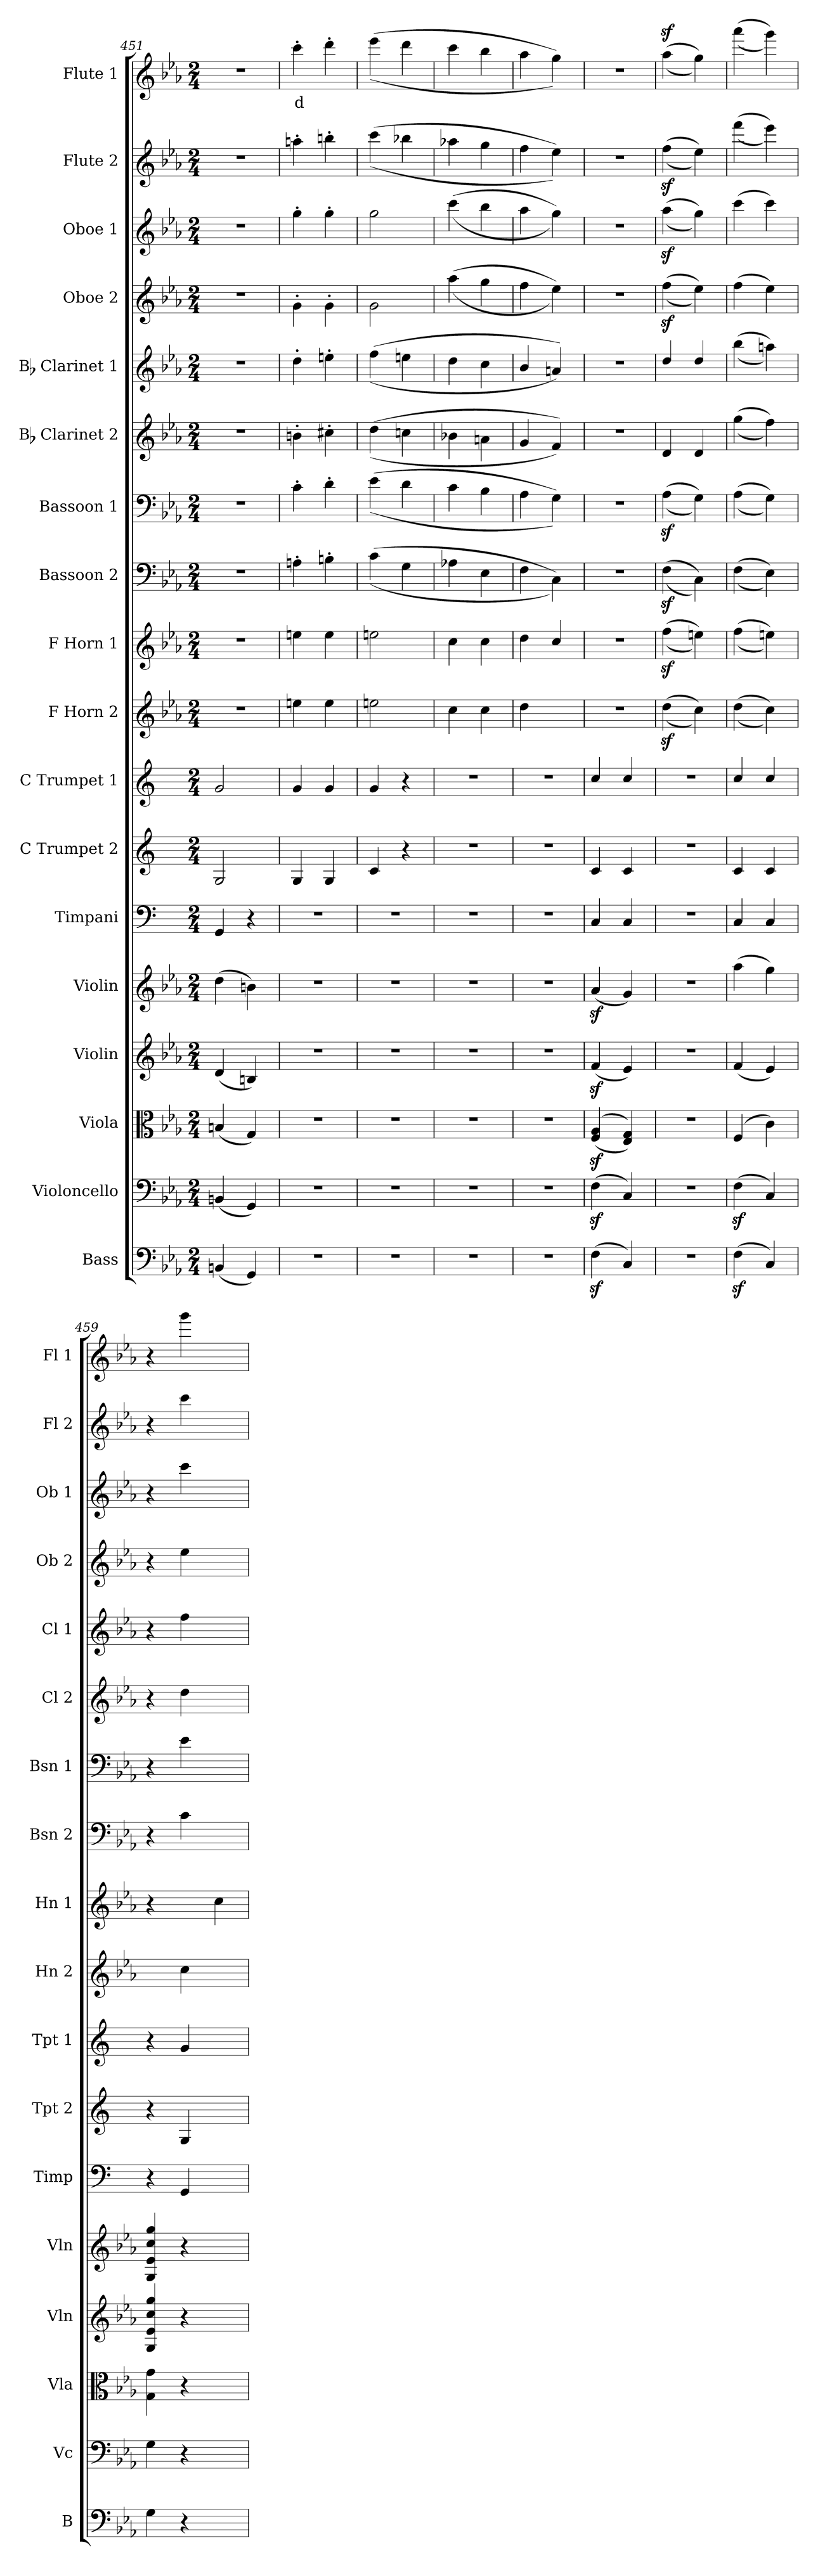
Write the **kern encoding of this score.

**kern	**kern	**kern	**kern	**kern	**kern	**kern	**kern	**kern	**kern	**kern	**kern	**kern	**kern	**kern	**kern	**kern	**kern	**text
*part18	*part17	*part16	*part15	*part14	*part13	*part12	*part11	*part10	*part9	*part8	*part7	*part6	*part5	*part4	*part3	*part2	*part1	*part1
*staff18	*staff17	*staff16	*staff15	*staff14	*staff13	*staff12	*staff11	*staff10	*staff9	*staff8	*staff7	*staff6	*staff5	*staff4	*staff3	*staff2	*staff1	*staff1
*I"Bass	*I"Violoncello	*I"Viola	*I"Violin	*I"Violin	*I"Timpani	*I"C Trumpet 2	*I"C Trumpet 1	*I"F Horn 2	*I"F Horn 1	*I"Bassoon 2	*I"Bassoon 1	*I"Bb Clarinet 2	*I"Bb Clarinet 1	*I"Oboe 2	*I"Oboe 1	*I"Flute 2	*I"Flute 1	*
*I'B	*I'Vc	*I'Vla	*I'Vln	*I'Vln	*I'Timp	*I'Tpt 2	*I'Tpt 1	*I'Hn 2	*I'Hn 1	*I'Bsn 2	*I'Bsn 1	*I'Cl 2	*I'Cl 1	*I'Ob 2	*I'Ob 1	*I'Fl 2	*I'Fl 1	*
*clefF4	*clefF4	*clefC3	*clefG2	*clefG2	*clefF4	*clefG2	*clefG2	*clefG2	*clefG2	*clefF4	*clefF4	*clefG2	*clefG2	*clefG2	*clefG2	*clefG2	*clefG2	*
*ITrd7c12	*	*	*	*	*	*	*	*ITrd4c7	*ITrd4c7	*	*	*ITrd1c2	*ITrd1c2	*	*	*	*	*
*k[b-e-a-]	*k[b-e-a-]	*k[b-e-a-]	*k[b-e-a-]	*k[b-e-a-]	*k[]	*k[]	*k[]	*k[b-e-a-d-]	*k[b-e-a-d-]	*k[b-e-a-]	*k[b-e-a-]	*k[b-e-a-d-g-]	*k[b-e-a-d-g-]	*k[b-e-a-]	*k[b-e-a-]	*k[b-e-a-]	*k[b-e-a-]	*
*M2/4	*M2/4	*M2/4	*M2/4	*M2/4	*M2/4	*M2/4	*M2/4	*M2/4	*M2/4	*M2/4	*M2/4	*M2/4	*M2/4	*M2/4	*M2/4	*M2/4	*M2/4	*
=451	=451	=451	=451	=451	=451	=451	=451	=451	=451	=451	=451	=451	=451	=451	=451	=451	=451	=451
(4BBBn	(4BBn	(4Bn	(4d	(4dd	4GG	2G/	2g/	2r	2r	2r	2r	2r	2r	2r	2r	2r	2r	.
4GGG)	4GG)	4G)	4Bn)	4bn)	4r	.	.	.	.	.	.	.	.	.	.	.	.	.
=452	=452	=452	=452	=452	=452	=452	=452	=452	=452	=452	=452	=452	=452	=452	=452	=452	=452	=452
!	!	!	!	!	!	!	!	!	!	!	!	!	!	!	!	!	!	!LO:LY:b
2r	2r	2r	2r	2r	2r	4G/	4g/	4a	4an	4An'\	4c'\	4an'\	4cc'\	4g'\	4gg'\	4aan'\	4ccc'\	d
.	.	.	.	.	.	4G/	4g/	4a	4a	4Bn'\	4d'\	4bn'\	4ddn'\	4g'\	4gg'\	4bbn'\	4ddd'\	.
=453	=453	=453	=453	=453	=453	=453	=453	=453	=453	=453	=453	=453	=453	=453	=453	=453	=453	=453
2r	2r	2r	2r	2r	2r	4c/	4g/	2a	2an	((4c\	((4e-\	((4cc\	((4ee-\	2g\	2gg\	((4ccc\	((4eee-\	.
.	.	.	.	.	.	4r	4r	.	.	4G\	4d\	4b-X\	4ddn\	.	.	4bb-X\	4ddd\	.
=454	=454	=454	=454	=454	=454	=454	=454	=454	=454	=454	=454	=454	=454	=454	=454	=454	=454	=454
2r	2r	2r	2r	2r	2r	2r	2r	4f	4f	4A-X\	4c\	4a-X\	4cc\	((4aa-\	((4ccc\	4aa-X\	4ccc\	.
.	.	.	.	.	.	.	.	4f	4f	4E-\	4B-\	4gn\	4b-\	4gg\	4bb-\	4gg\	4bb-\	.
=455	=455	=455	=455	=455	=455	=455	=455	=455	=455	=455	=455	=455	=455	=455	=455	=455	=455	=455
2r	2r	2r	2r	2r	2r	2r	2r	4g	4g	4F\	4A-\	4f/	4a-/	4ff\	4aa-\	4ff\	4aa-\	.
.	.	.	.	.	.	.	.	4ryy	4f/	4C\))	4G\))	4e-/))	4gn/))	4ee-\))	4gg\))	4ee-\))	4gg\))	.
=456	=456	=456	=456	=456	=456	=456	=456	=456	=456	=456	=456	=456	=456	=456	=456	=456	=456	=456
(4FFz<	(4Fz<	((4F/z< 4A-/z<	(4fz<	(4a-z<	4C	4c/	4cc/	2r	2r	2r	2r	2r	2r	2r	2r	2r	2r	.
4CC)	4C)	4E-/ 4G/))	4e-)	4g)	4C	4c/	4cc/	.	.	.	.	.	.	.	.	.	.	.
=457	=457	=457	=457	=457	=457	=457	=457	=457	=457	=457	=457	=457	=457	=457	=457	=457	=457	=457
2r	2r	2r	2r	2r	2r	2r	2r	((4gz<\	((4b-z<\	((4Fz<\	((4A-z<\	4c/	4cc/	((4ffz<\	((4aa-z<\	((4ffz<\	((4aa-z<\	.
.	.	.	.	.	.	.	.	4f\))	4an\))	4C\))	4G\))	4c/	4cc/	4ee-\))	4gg\))	4ee-\))	4gg\))	.
=458	=458	=458	=458	=458	=458	=458	=458	=458	=458	=458	=458	=458	=458	=458	=458	=458	=458	=458
(4FFz<	(4Fz<	(4F	(4f	(4aa-	4C	4c/	4cc/	((4g\	((4b-\	((4F\	((4A-\	((4ff\	((4aa-\	(4ff\	(4ccc\	((4fff\	((4aaa-\	.
4CC)	4C)	4c)	4e-)	4gg)	4C	4c/	4cc/	4f\))	4an\))	4E-\))	4G\))	4ee-\))	4ggn\))	4ee-\)	4ccc\)	4eee-\))	4ggg\))	.
=459	=459	=459	=459	=459	=459	=459	=459	=459	=459	=459	=459	=459	=459	=459	=459	=459	=459	=459
4GG	4G	4G\ 4g\	4G/ 4e-/ 4cc/ 4gg/	4G/ 4e-/ 4cc/ 4gg/	4r	4r	4r	4ryy	4r	4r	4r	4r	4r	4r	4r	4r	4r	.
4r	4r	4r	4r	4r	4GG	4G/	4g/	4f	4ryy	4c\	4e-\	4cc\	4ee-\	4ee-\	4ccc\	4ccc\	4ggg\	.
4ryy	4ryy	4ryy	4ryy	4ryy	4ryy	4ryy	4ryy	4ryy	4f	4ryy	4ryy	4ryy	4ryy	4ryy	4ryy	4ryy	4ryy	.
=	=	=	=	=	=	=	=	=	=	=	=	=	=	=	=	=	=	=
*-	*-	*-	*-	*-	*-	*-	*-	*-	*-	*-	*-	*-	*-	*-	*-	*-	*-	*-
